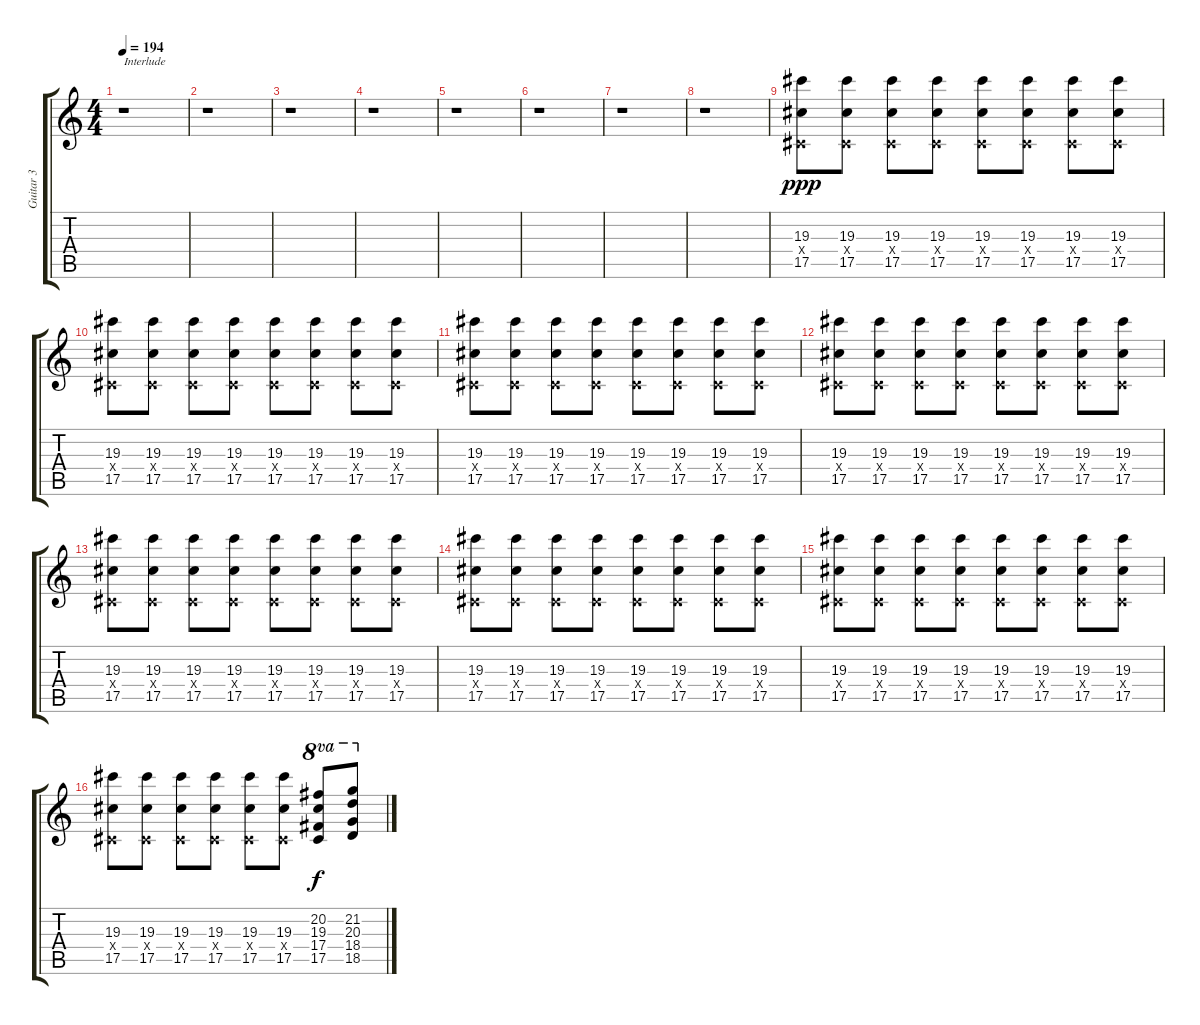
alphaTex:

\track ("Guitar 3" "Guitar 3") {instrument electricguitarclean}
\staff {score tabs}
\tuning (Eb4 Bb3 Gb3 Db3 Ab2 Db2) {hide}
\ts (4 4)
\tempo 194
\clef g2
\ks c
r.1{txt "Interlude" dy mf} |
r.1 |
r.1 |
r.1 |
r.1 |
r.1 |
r.1 |
r.1 |
(19.3 0.4{x} 17.5).8{dy ppp} (19.3 0.4{x} 17.5).8 (19.3 0.4{x} 17.5).8 (19.3 0.4{x} 17.5).8 (19.3 0.4{x} 17.5).8 (19.3 0.4{x} 17.5).8 (19.3 0.4{x} 17.5).8 (19.3 0.4{x} 17.5).8 |
(19.3 0.4{x} 17.5).8 (19.3 0.4{x} 17.5).8 (19.3 0.4{x} 17.5).8 (19.3 0.4{x} 17.5).8 (19.3 0.4{x} 17.5).8 (19.3 0.4{x} 17.5).8 (19.3 0.4{x} 17.5).8 (19.3 0.4{x} 17.5).8 |
(19.3 0.4{x} 17.5).8 (19.3 0.4{x} 17.5).8 (19.3 0.4{x} 17.5).8 (19.3 0.4{x} 17.5).8 (19.3 0.4{x} 17.5).8 (19.3 0.4{x} 17.5).8 (19.3 0.4{x} 17.5).8 (19.3 0.4{x} 17.5).8 |
(19.3 0.4{x} 17.5).8 (19.3 0.4{x} 17.5).8 (19.3 0.4{x} 17.5).8 (19.3 0.4{x} 17.5).8 (19.3 0.4{x} 17.5).8 (19.3 0.4{x} 17.5).8 (19.3 0.4{x} 17.5).8 (19.3 0.4{x} 17.5).8 |
(19.3 0.4{x} 17.5).8 (19.3 0.4{x} 17.5).8 (19.3 0.4{x} 17.5).8 (19.3 0.4{x} 17.5).8 (19.3 0.4{x} 17.5).8 (19.3 0.4{x} 17.5).8 (19.3 0.4{x} 17.5).8 (19.3 0.4{x} 17.5).8 |
(19.3 0.4{x} 17.5).8 (19.3 0.4{x} 17.5).8 (19.3 0.4{x} 17.5).8 (19.3 0.4{x} 17.5).8 (19.3 0.4{x} 17.5).8 (19.3 0.4{x} 17.5).8 (19.3 0.4{x} 17.5).8 (19.3 0.4{x} 17.5).8 |
(19.3 0.4{x} 17.5).8 (19.3 0.4{x} 17.5).8 (19.3 0.4{x} 17.5).8 (19.3 0.4{x} 17.5).8 (19.3 0.4{x} 17.5).8 (19.3 0.4{x} 17.5).8 (19.3 0.4{x} 17.5).8 (19.3 0.4{x} 17.5).8 |
(19.3 0.4{x} 17.5).8 (19.3 0.4{x} 17.5).8 (19.3 0.4{x} 17.5).8 (19.3 0.4{x} 17.5).8 (19.3 0.4{x} 17.5).8 (19.3 0.4{x} 17.5).8 (20.2 19.3 17.4 17.5).8{ot 8va dy f} (21.2 20.3 18.4 18.5).8{ot 8va}
